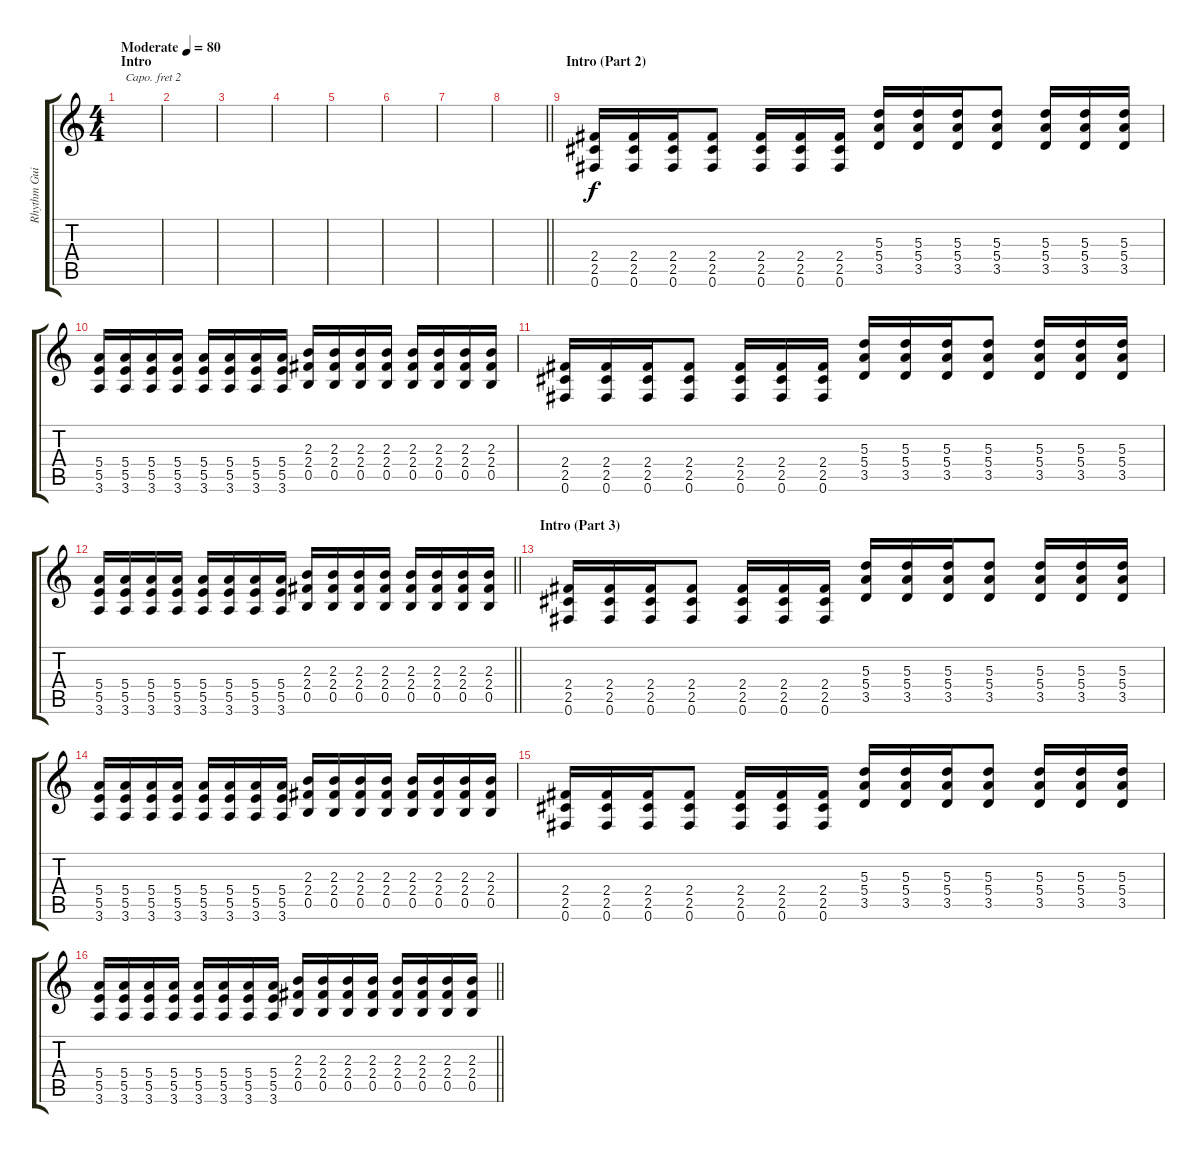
\track ("Rhythm Guitar" "Rhythm Gui") {instrument overdrivenguitar}
\staff {score tabs}
\capo 2
\tuning (E4 B3 G3 D3 A2 E2) {hide}
\ts (4 4)
\section ("" "Intro")
\tempo (80 "Moderate")
\clef g2
\ks c
|
|
|
|
|
|
|
\barLineRight lightlight
|
\section ("" "Intro (Part 2)")
(2.4 2.5 0.6).16 (2.4 2.5 0.6).16 (2.4 2.5 0.6).16 (2.4 2.5 0.6).8 (2.4 2.5 0.6).16 (2.4 2.5 0.6).16 (2.4 2.5 0.6).16 (5.3 5.4 3.5).16 (5.3 5.4 3.5).16 (5.3 5.4 3.5).16 (5.3 5.4 3.5).8 (5.3 5.4 3.5).16 (5.3 5.4 3.5).16 (5.3 5.4 3.5).16 |
(5.4 5.5 3.6).16 (5.4 5.5 3.6).16 (5.4 5.5 3.6).16 (5.4 5.5 3.6).16 (5.4 5.5 3.6).16 (5.4 5.5 3.6).16 (5.4 5.5 3.6).16 (5.4 5.5 3.6).16 (2.3 2.4 0.5).16 (2.3 2.4 0.5).16 (2.3 2.4 0.5).16 (2.3 2.4 0.5).16 (2.3 2.4 0.5).16 (2.3 2.4 0.5).16 (2.3 2.4 0.5).16 (2.3 2.4 0.5).16 |
(2.4 2.5 0.6).16 (2.4 2.5 0.6).16 (2.4 2.5 0.6).16 (2.4 2.5 0.6).8 (2.4 2.5 0.6).16 (2.4 2.5 0.6).16 (2.4 2.5 0.6).16 (5.3 5.4 3.5).16 (5.3 5.4 3.5).16 (5.3 5.4 3.5).16 (5.3 5.4 3.5).8 (5.3 5.4 3.5).16 (5.3 5.4 3.5).16 (5.3 5.4 3.5).16 |
\barLineRight lightlight
(5.4 5.5 3.6).16 (5.4 5.5 3.6).16 (5.4 5.5 3.6).16 (5.4 5.5 3.6).16 (5.4 5.5 3.6).16 (5.4 5.5 3.6).16 (5.4 5.5 3.6).16 (5.4 5.5 3.6).16 (2.3 2.4 0.5).16 (2.3 2.4 0.5).16 (2.3 2.4 0.5).16 (2.3 2.4 0.5).16 (2.3 2.4 0.5).16 (2.3 2.4 0.5).16 (2.3 2.4 0.5).16 (2.3 2.4 0.5).16 |
\section ("" "Intro (Part 3)")
(2.4 2.5 0.6).16 (2.4 2.5 0.6).16 (2.4 2.5 0.6).16 (2.4 2.5 0.6).8 (2.4 2.5 0.6).16 (2.4 2.5 0.6).16 (2.4 2.5 0.6).16 (5.3 5.4 3.5).16 (5.3 5.4 3.5).16 (5.3 5.4 3.5).16 (5.3 5.4 3.5).8 (5.3 5.4 3.5).16 (5.3 5.4 3.5).16 (5.3 5.4 3.5).16 |
(5.4 5.5 3.6).16 (5.4 5.5 3.6).16 (5.4 5.5 3.6).16 (5.4 5.5 3.6).16 (5.4 5.5 3.6).16 (5.4 5.5 3.6).16 (5.4 5.5 3.6).16 (5.4 5.5 3.6).16 (2.3 2.4 0.5).16 (2.3 2.4 0.5).16 (2.3 2.4 0.5).16 (2.3 2.4 0.5).16 (2.3 2.4 0.5).16 (2.3 2.4 0.5).16 (2.3 2.4 0.5).16 (2.3 2.4 0.5).16 |
(2.4 2.5 0.6).16 (2.4 2.5 0.6).16 (2.4 2.5 0.6).16 (2.4 2.5 0.6).8 (2.4 2.5 0.6).16 (2.4 2.5 0.6).16 (2.4 2.5 0.6).16 (5.3 5.4 3.5).16 (5.3 5.4 3.5).16 (5.3 5.4 3.5).16 (5.3 5.4 3.5).8 (5.3 5.4 3.5).16 (5.3 5.4 3.5).16 (5.3 5.4 3.5).16 |
\barLineRight lightlight
(5.4 5.5 3.6).16 (5.4 5.5 3.6).16 (5.4 5.5 3.6).16 (5.4 5.5 3.6).16 (5.4 5.5 3.6).16 (5.4 5.5 3.6).16 (5.4 5.5 3.6).16 (5.4 5.5 3.6).16 (2.3 2.4 0.5).16 (2.3 2.4 0.5).16 (2.3 2.4 0.5).16 (2.3 2.4 0.5).16 (2.3 2.4 0.5).16 (2.3 2.4 0.5).16 (2.3 2.4 0.5).16 (2.3 2.4 0.5).16
